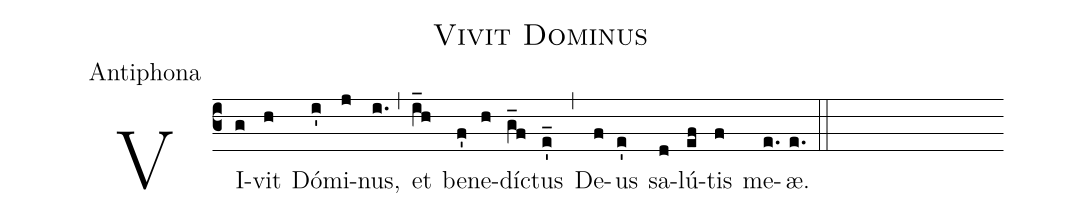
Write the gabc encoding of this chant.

name:Vivit Dominus;
office-part:Antiphona;
%%
(c3)VI(g)vit(h) Dó(i')mi(j)nus,(i.) (,)et(i_h) be(f')ne(h)dí(g_f)ctus(e'_) (,)De(f)us(e') sa(d)lú(ef)tis(f) me(e.)æ.(e.) (::)
